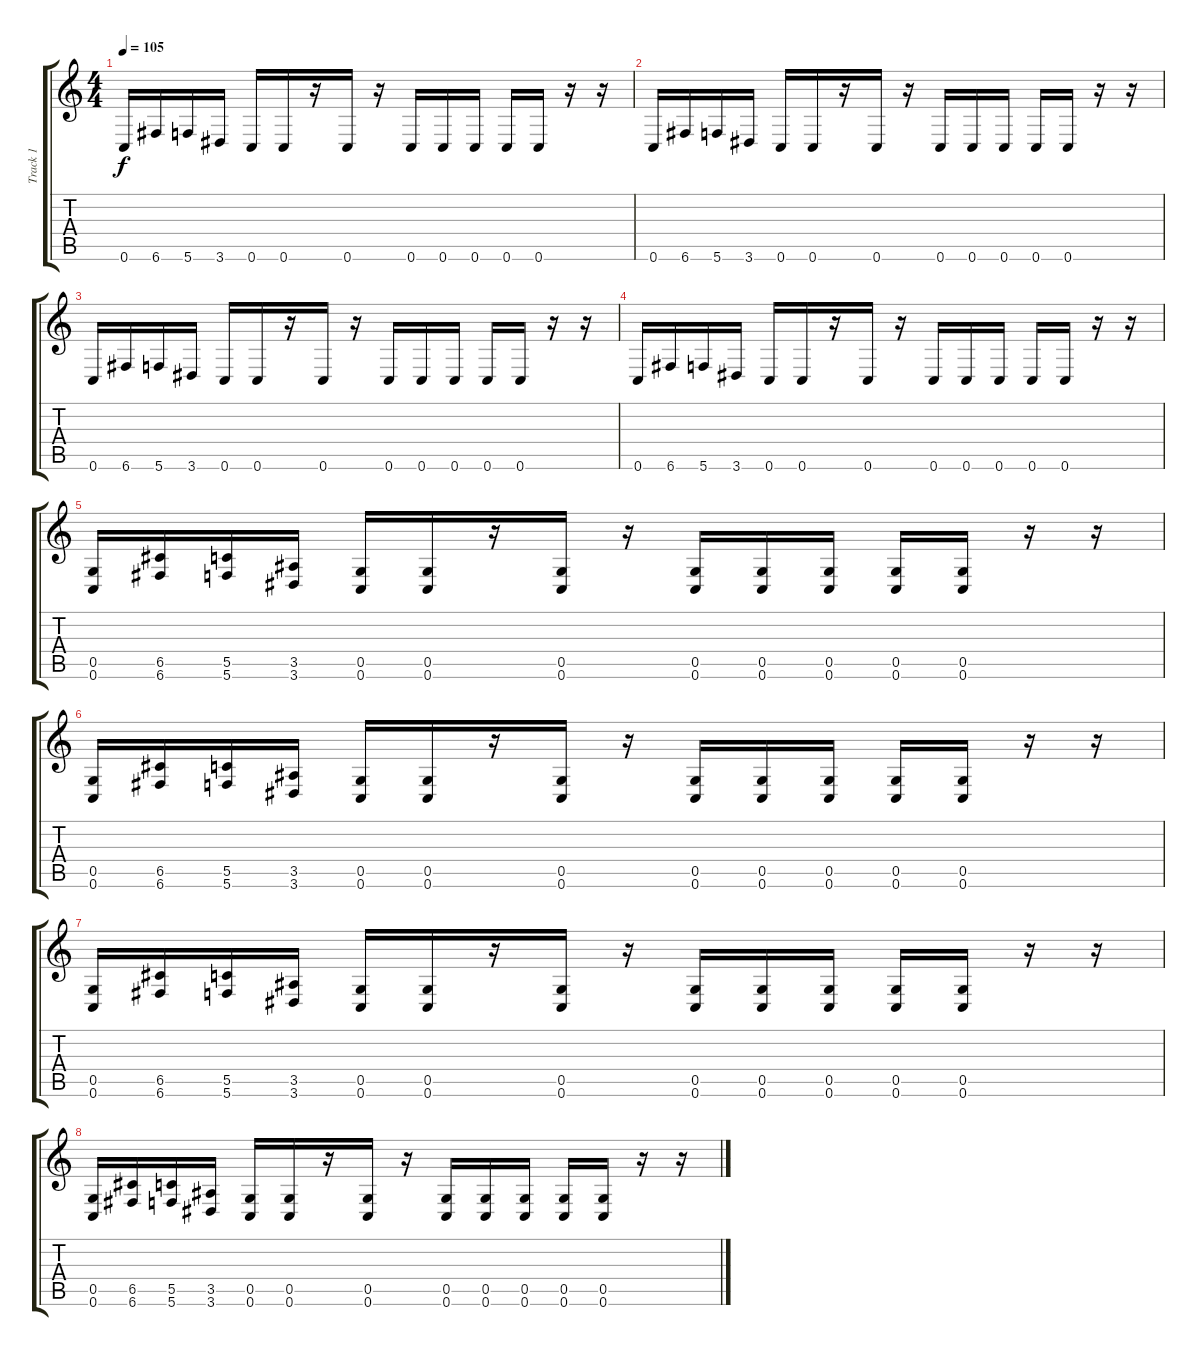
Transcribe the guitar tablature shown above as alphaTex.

\track ("Track 1" "Track 1") {instrument distortionguitar}
\staff {score tabs}
\tuning (D4 A3 F3 C3 G2 C2) {hide}
\ts (4 4)
\tempo 105
\clef g2
\ks c
0.6.16{dy f} 6.6.16 5.6.16 3.6.16 0.6.16 0.6.16 r.16 0.6.16 r.16 0.6.16 0.6.16 0.6.16 0.6.16 0.6.16 r.16 r.16 |
0.6.16 6.6.16 5.6.16 3.6.16 0.6.16 0.6.16 r.16 0.6.16 r.16 0.6.16 0.6.16 0.6.16 0.6.16 0.6.16 r.16 r.16 |
0.6.16 6.6.16 5.6.16 3.6.16 0.6.16 0.6.16 r.16 0.6.16 r.16 0.6.16 0.6.16 0.6.16 0.6.16 0.6.16 r.16 r.16 |
0.6.16 6.6.16 5.6.16 3.6.16 0.6.16 0.6.16 r.16 0.6.16 r.16 0.6.16 0.6.16 0.6.16 0.6.16 0.6.16 r.16 r.16 |
(0.5 0.6).16 (6.5 6.6).16 (5.5 5.6).16 (3.5 3.6).16 (0.5 0.6).16 (0.5 0.6).16 r.16 (0.5 0.6).16 r.16 (0.5 0.6).16 (0.5 0.6).16 (0.5 0.6).16 (0.5 0.6).16 (0.5 0.6).16 r.16 r.16 |
(0.5 0.6).16 (6.5 6.6).16 (5.5 5.6).16 (3.5 3.6).16 (0.5 0.6).16 (0.5 0.6).16 r.16 (0.5 0.6).16 r.16 (0.5 0.6).16 (0.5 0.6).16 (0.5 0.6).16 (0.5 0.6).16 (0.5 0.6).16 r.16 r.16 |
(0.5 0.6).16 (6.5 6.6).16 (5.5 5.6).16 (3.5 3.6).16 (0.5 0.6).16 (0.5 0.6).16 r.16 (0.5 0.6).16 r.16 (0.5 0.6).16 (0.5 0.6).16 (0.5 0.6).16 (0.5 0.6).16 (0.5 0.6).16 r.16 r.16 |
(0.5 0.6).16 (6.5 6.6).16 (5.5 5.6).16 (3.5 3.6).16 (0.5 0.6).16 (0.5 0.6).16 r.16 (0.5 0.6).16 r.16 (0.5 0.6).16 (0.5 0.6).16 (0.5 0.6).16 (0.5 0.6).16 (0.5 0.6).16 r.16 r.16
